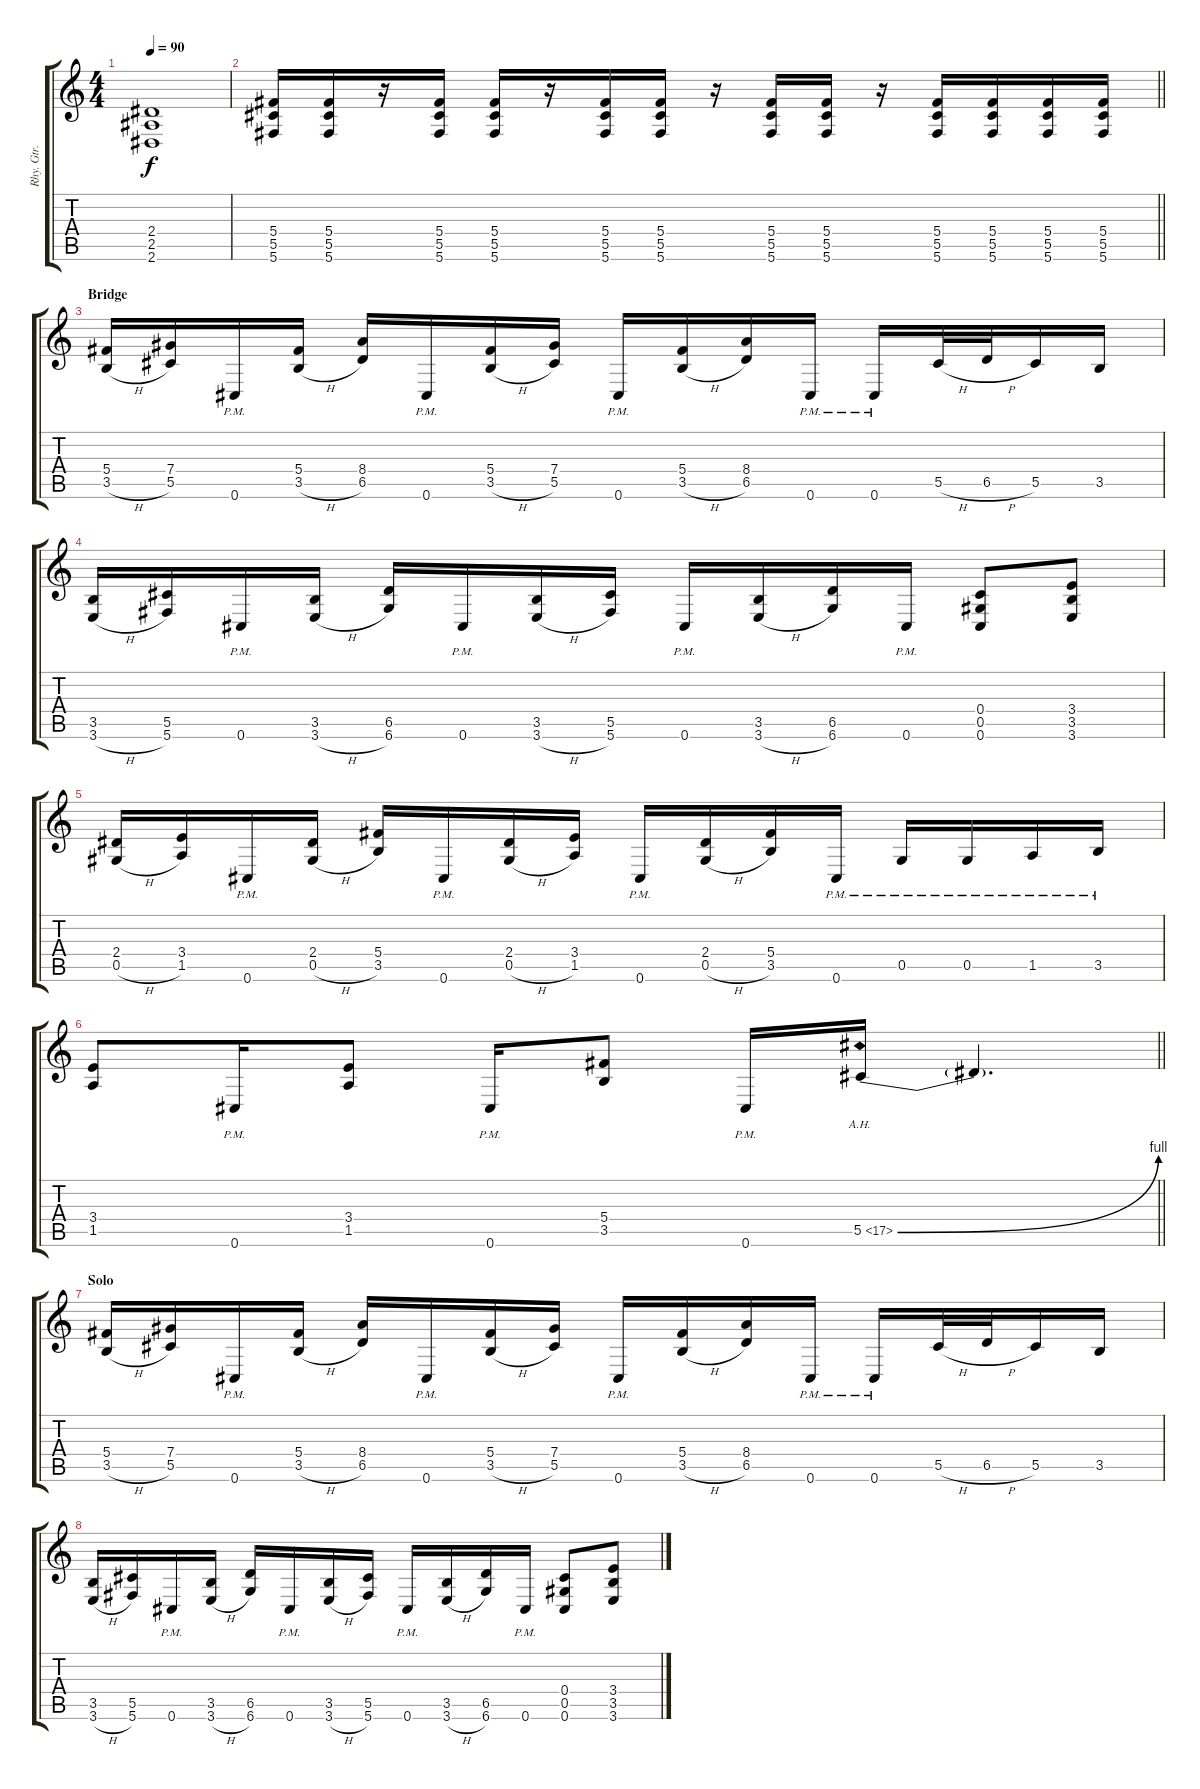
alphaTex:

\track ("Rhy. Gtr. 2" "Rhy. Gtr. ") {instrument distortionguitar}
\staff {score tabs}
\tuning (Eb4 Bb3 Gb3 Db3 Ab2 Db2) {hide}
\ts (4 4)
\tempo 90
\clef g2
\ks c
(2.4 2.5 2.6).1{dy f} |
\barLineRight lightlight
(5.4 5.5 5.6).16 (5.4 5.5 5.6).16 r.16 (5.4 5.5 5.6).16 (5.4 5.5 5.6).16 r.16 (5.4 5.5 5.6).16 (5.4 5.5 5.6).16 r.16 (5.4 5.5 5.6).16 (5.4 5.5 5.6).16 r.16 (5.4 5.5 5.6).16 (5.4 5.5 5.6).16 (5.4 5.5 5.6).16 (5.4 5.5 5.6).16 |
\section ("" "Bridge")
(5.4 3.5{h}).16 (7.4 5.5).16 0.6{pm}.16 (5.4 3.5{h}).16 (8.4 6.5).16 0.6{pm}.16 (5.4 3.5{h}).16 (7.4 5.5).16 0.6{pm}.16 (5.4 3.5{h}).16 (8.4 6.5).16 0.6{pm}.16 0.6{pm}.16 5.5{h}.32 6.5{h}.32 5.5.16 3.5.16 |
(3.5 3.6{h}).16 (5.5 5.6).16 0.6{pm}.16 (3.5 3.6{h}).16 (6.5 6.6).16 0.6{pm}.16 (3.5 3.6{h}).16 (5.5 5.6).16 0.6{pm}.16 (3.5 3.6{h}).16 (6.5 6.6).16 0.6{pm}.16 (0.4 0.5 0.6).8 (3.4 3.5 3.6).8 |
(2.4 0.5{h}).16 (3.4 1.5).16 0.6{pm}.16 (2.4 0.5{h}).16 (5.4 3.5).16 0.6{pm}.16 (2.4 0.5{h}).16 (3.4 1.5).16 0.6{pm}.16 (2.4 0.5{h}).16 (5.4 3.5).16 0.6{pm}.16 0.5{pm}.16 0.5{pm}.16 1.5{pm}.16 3.5{pm}.16 |
\barLineRight lightlight
(3.4 1.5).8 0.6{pm}.16 (3.4 1.5).8 0.6{pm}.16 (5.4 3.5).8 0.6{pm}.16 5.5{be (bend 0 0 60 4) ah 12}.16 5.5{t}.4{d} |
\section ("" "Solo")
(5.4 3.5{h}).16 (7.4 5.5).16 0.6{pm}.16 (5.4 3.5{h}).16 (8.4 6.5).16 0.6{pm}.16 (5.4 3.5{h}).16 (7.4 5.5).16 0.6{pm}.16 (5.4 3.5{h}).16 (8.4 6.5).16 0.6{pm}.16 0.6{pm}.16 5.5{h}.32 6.5{h}.32 5.5.16 3.5.16 |
(3.5 3.6{h}).16 (5.5 5.6).16 0.6{pm}.16 (3.5 3.6{h}).16 (6.5 6.6).16 0.6{pm}.16 (3.5 3.6{h}).16 (5.5 5.6).16 0.6{pm}.16 (3.5 3.6{h}).16 (6.5 6.6).16 0.6{pm}.16 (0.4 0.5 0.6).8 (3.4 3.5 3.6).8
